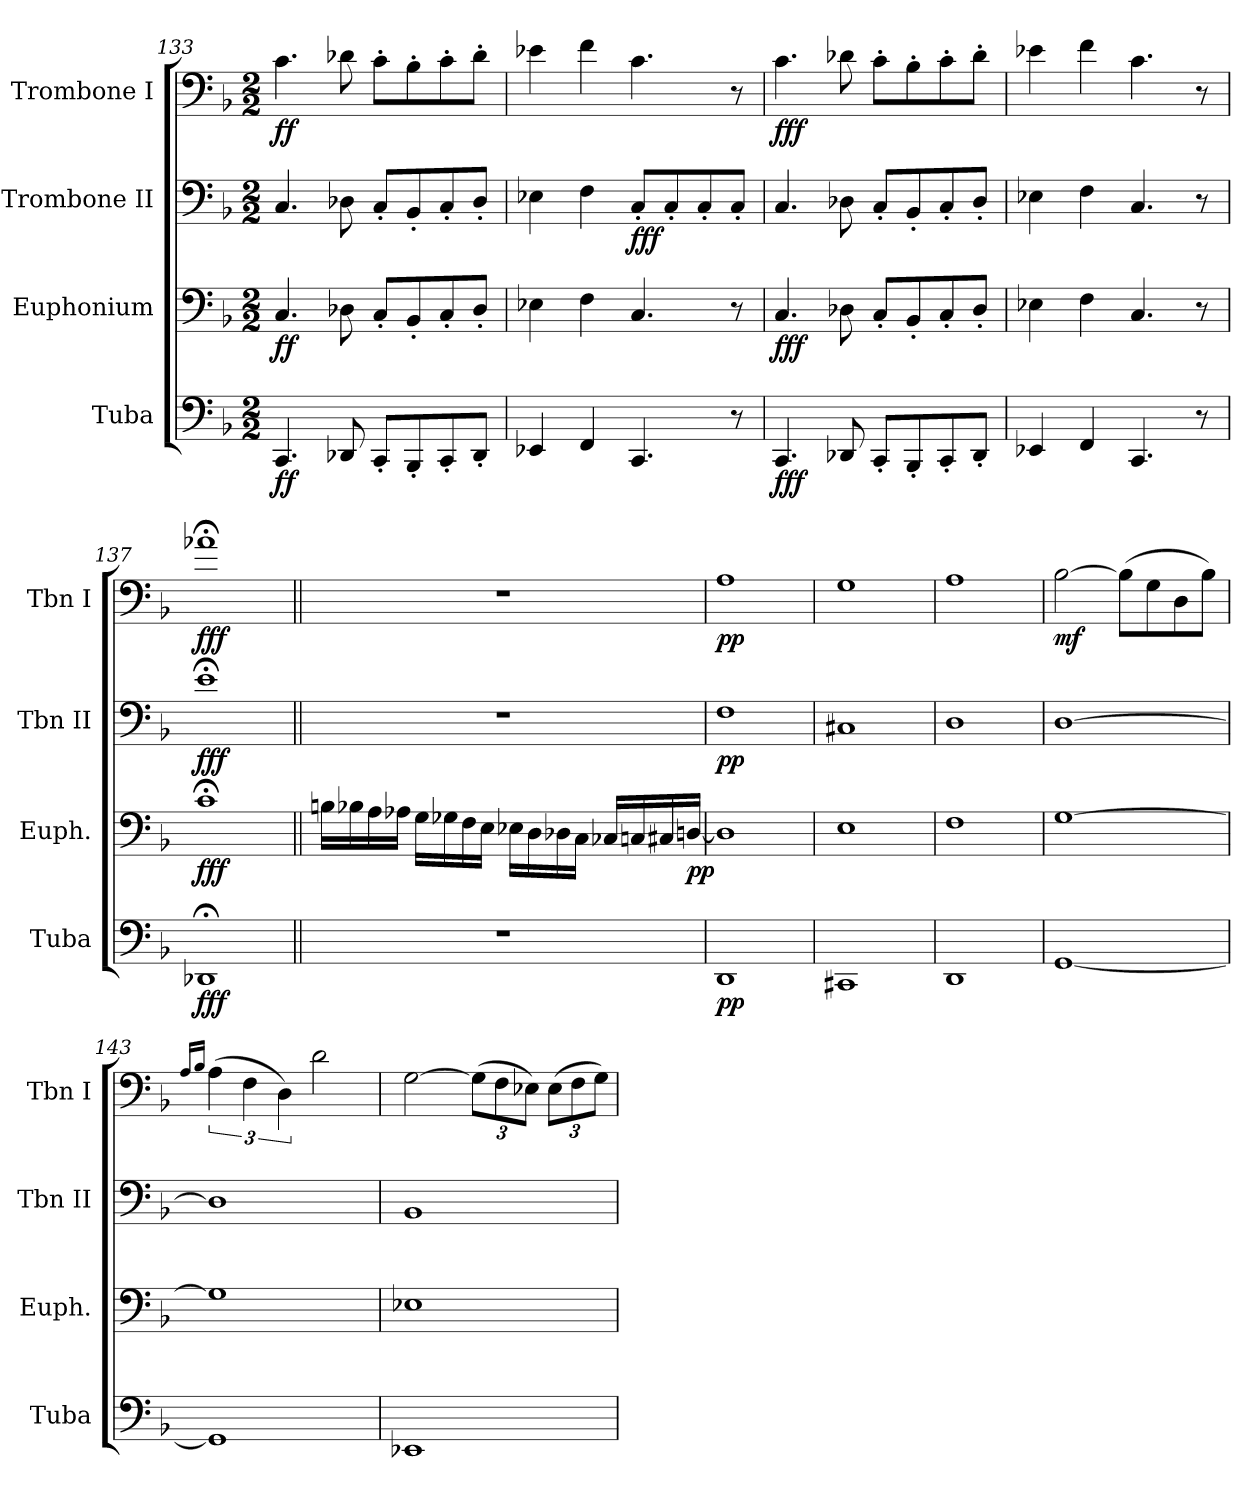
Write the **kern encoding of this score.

**kern	**dynam	**kern	**dynam	**kern	**dynam	**kern	**dynam
*part4	*part4	*part3	*part3	*part2	*part2	*part1	*part1
*staff4	*staff4	*staff3	*staff3	*staff2	*staff2	*staff1	*staff1
*I"Tuba	*	*I"Euphonium	*	*I"Trombone II	*	*I"Trombone I	*
*I'Tuba	*	*I'Euph.	*	*I'Tbn II	*	*I'Tbn I	*
*clefF4	*	*clefF4	*	*clefF4	*	*clefF4	*
*k[b-]	*	*k[b-]	*	*k[b-]	*	*k[b-]	*
*M2/2	*	*M2/2	*	*M2/2	*	*M2/2	*
=133	=133	=133	=133	=133	=133	=133	=133
!	!LO:DY:b	!	!LO:DY:b	!	!	!	!LO:DY:b
4.CC/	ff	4.C/	ff	4.C/	.	4.c\	ff
8DD-X/	.	8D-X\	.	8D-X\	.	8d-X\	.
8CC'/L	.	8C'/L	.	8C'/L	.	8c'\L	.
8BBB-'/	.	8BB-'/	.	8BB-'/	.	8B-'\	.
8CC'/	.	8C'/	.	8C'/	.	8c'\	.
8DD-'/J	.	8D-'/J	.	8D-'/J	.	8d-'\J	.
=134	=134	=134	=134	=134	=134	=134	=134
4EE-X/	.	4E-X\	.	4E-X\	.	4e-X\	.
4FF/	.	4F\	.	4F\	.	4f\	.
!	!	!	!	!	!LO:DY:b	!	!
4.CC/	.	4.C/	.	8C'/L	fff	4.c\	.
.	.	.	.	8C'/	.	.	.
.	.	.	.	8C'/	.	.	.
8r	.	8r	.	8C'/J	.	8r	.
!!LO:LB:g=z
=135	=135	=135	=135	=135	=135	=135	=135
!	!LO:DY:b	!	!LO:DY:b	!	!	!	!LO:DY:b
4.CC/	fff	4.C/	fff	4.C/	.	4.c\	fff
8DD-X/	.	8D-X\	.	8D-X\	.	8d-X\	.
8CC'/L	.	8C'/L	.	8C'/L	.	8c'\L	.
8BBB-'/	.	8BB-'/	.	8BB-'/	.	8B-'\	.
8CC'/	.	8C'/	.	8C'/	.	8c'\	.
8DD-'/J	.	8D-'/J	.	8D-'/J	.	8d-'\J	.
=136	=136	=136	=136	=136	=136	=136	=136
4EE-X/	.	4E-X\	.	4E-X\	.	4e-X\	.
4FF/	.	4F\	.	4F\	.	4f\	.
4.CC/	.	4.C/	.	4.C/	.	4.c\	.
8r	.	8r	.	8r	.	8r	.
=137	=137	=137	=137	=137	=137	=137	=137
!	!LO:DY:b	!	!LO:DY:b	!	!LO:DY:b	!	!LO:DY:b
1DD-X;	fff	1c;<	fff	1e;<	fff	1a-X;<	fff
=138||	=138||	=138||	=138||	=138||	=138||	=138||	=138||
1r	.	16Bn\LL	.	1r	.	1r	.
.	.	16B-X\	.	.	.	.	.
.	.	16A\	.	.	.	.	.
.	.	16A-X\JJ	.	.	.	.	.
.	.	16G\LL	.	.	.	.	.
.	.	16G-X\	.	.	.	.	.
.	.	16F\	.	.	.	.	.
.	.	16E\JJ	.	.	.	.	.
.	.	16E-X\LL	.	.	.	.	.
.	.	16D\	.	.	.	.	.
.	.	16D-X\	.	.	.	.	.
.	.	16C\JJ	.	.	.	.	.
.	.	16C-X/LL	.	.	.	.	.
.	.	16Cn/	.	.	.	.	.
.	.	16C#X/	.	.	.	.	.
!	!	!	!LO:DY:b	!	!	!	!
.	.	[16Dn/JJ	pp	.	.	.	.
!!LO:LB:g=z
=139	=139	=139	=139	=139	=139	=139	=139
*	*	*	*	*	*	*MM86	*
!	!LO:DY:b	!	!	!	!LO:DY:b	!	!LO:DY:b
1DD	pp	1D]	.	1F	pp	1A	pp
=140	=140	=140	=140	=140	=140	=140	=140
1CC#X	.	1E	.	1C#X	.	1G	.
=141	=141	=141	=141	=141	=141	=141	=141
1DD	.	1F	.	1D	.	1A	.
=142	=142	=142	=142	=142	=142	=142	=142
!	!	!	!	!	!	!	!LO:DY:b
[1GG	.	[1G	.	[1D	.	[2B-\	mf
.	.	.	.	.	.	(8B-\L]	.
.	.	.	.	.	.	8G\	.
.	.	.	.	.	.	8D\	.
.	.	.	.	.	.	8B-\J)	.
=143	=143	=143	=143	=143	=143	=143	=143
.	.	.	.	.	.	16qA/LL	.
.	.	.	.	.	.	16qB-/JJ	.
1GG]	.	1G]	.	1D]	.	(6A\	.
.	.	.	.	.	.	6F\	.
.	.	.	.	.	.	6D\)	.
.	.	.	.	.	.	2d\	.
=144	=144	=144	=144	=144	=144	=144	=144
1EE-X	.	1E-X	.	1BB-	.	[2G\	.
*	*	*	*	*	*	*Xbrackettup	*
.	.	.	.	.	.	(12G\L]	.
.	.	.	.	.	.	12F\	.
.	.	.	.	.	.	12E-X\J)	.
.	.	.	.	.	.	(12E-\L	.
.	.	.	.	.	.	12F\	.
.	.	.	.	.	.	12G\J)	.
=	=	=	=	=	=	=	=
*-	*-	*-	*-	*-	*-	*-	*-
